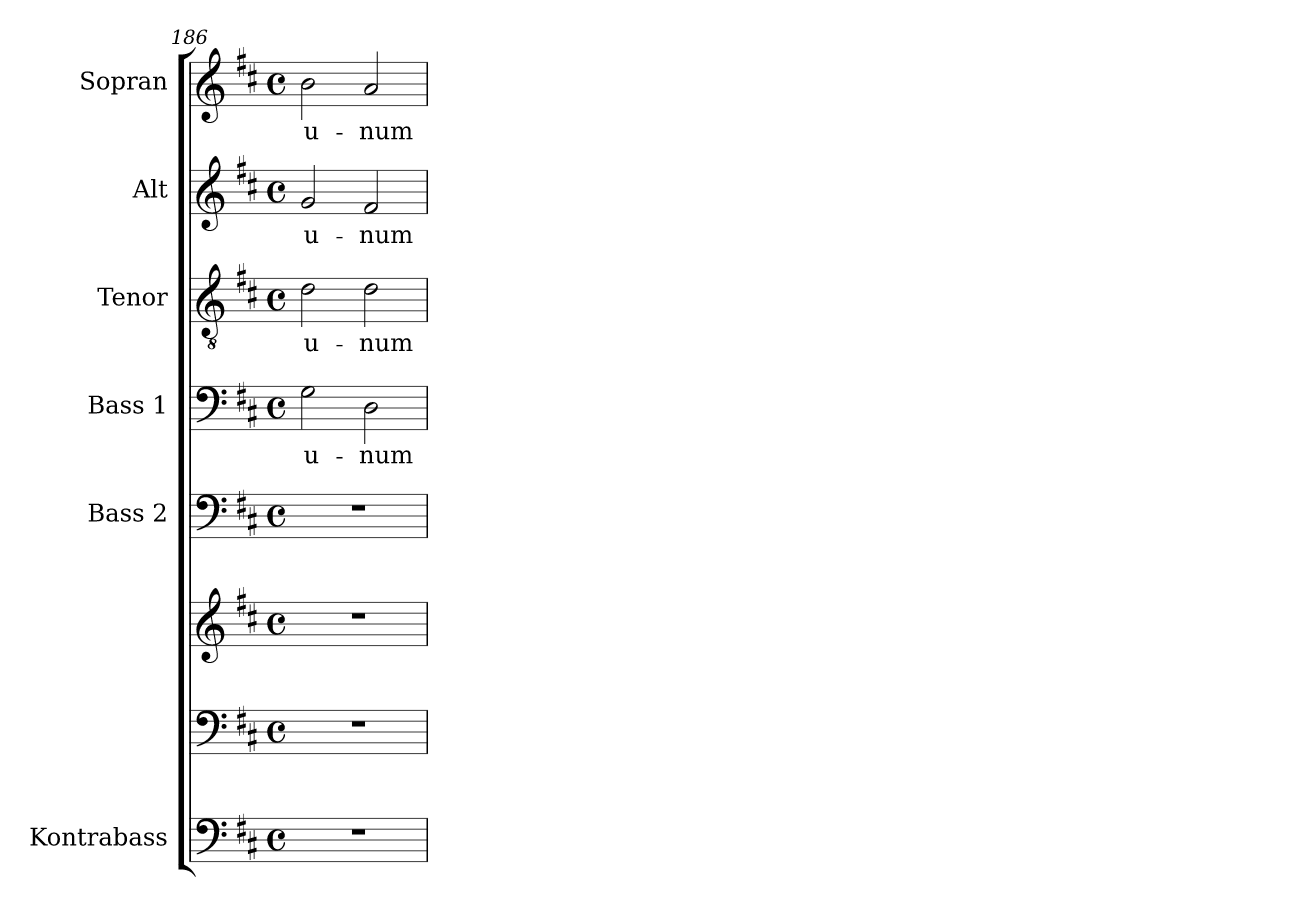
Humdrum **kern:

**kern	**kern	**kern	**kern	**kern	**text	**kern	**text	**kern	**text	**kern	**text
*part7	*part6	*part6	*part5	*part4	*part4	*part3	*part3	*part2	*part2	*part1	*part1
*staff8	*staff7	*staff6	*staff5	*staff4	*staff4	*staff3	*staff3	*staff2	*staff2	*staff1	*staff1
*I"Kontrabass	*	*	*I"Bass 2	*I"Bass 1	*	*I"Tenor	*	*I"Alt	*	*I"Sopran	*
*I'Kb.	*	*	*I'B. 2	*I'B. 1	*	*I'T.	*	*I'A.	*	*I'S.	*
*clefF4	*clefF4	*clefG2	*clefF4	*clefF4	*	*clefGv2	*	*clefG2	*	*clefG2	*
*ITrd7c12	*	*	*	*	*	*	*	*	*	*	*
*k[f#c#]	*k[f#c#]	*k[f#c#]	*k[f#c#]	*k[f#c#]	*	*k[f#c#]	*	*k[f#c#]	*	*k[f#c#]	*
*D:	*D:	*D:	*D:	*D:	*	*D:	*	*D:	*	*D:	*
*M4/4	*M4/4	*M4/4	*M4/4	*M4/4	*	*M4/4	*	*M4/4	*	*M4/4	*
*met(c)	*met(c)	*met(c)	*met(c)	*met(c)	*	*met(c)	*	*met(c)	*	*met(c)	*
=186	=186	=186	=186	=186	=186	=186	=186	=186	=186	=186	=186
!	!	!	!	!	!LO:LY:b	!	!LO:LY:b	!	!LO:LY:b	!	!LO:LY:b
1r	1r	1r	1r	2G\	u-	2d\	u-	2g/	u-	2b\	u-
!	!	!	!	!	!LO:LY:b	!	!LO:LY:b	!	!LO:LY:b	!	!LO:LY:b
.	.	.	.	2D\	-num	2d\	-num	2f#/	-num	2a/	-num
=	=	=	=	=	=	=	=	=	=	=	=
*-	*-	*-	*-	*-	*-	*-	*-	*-	*-	*-	*-
